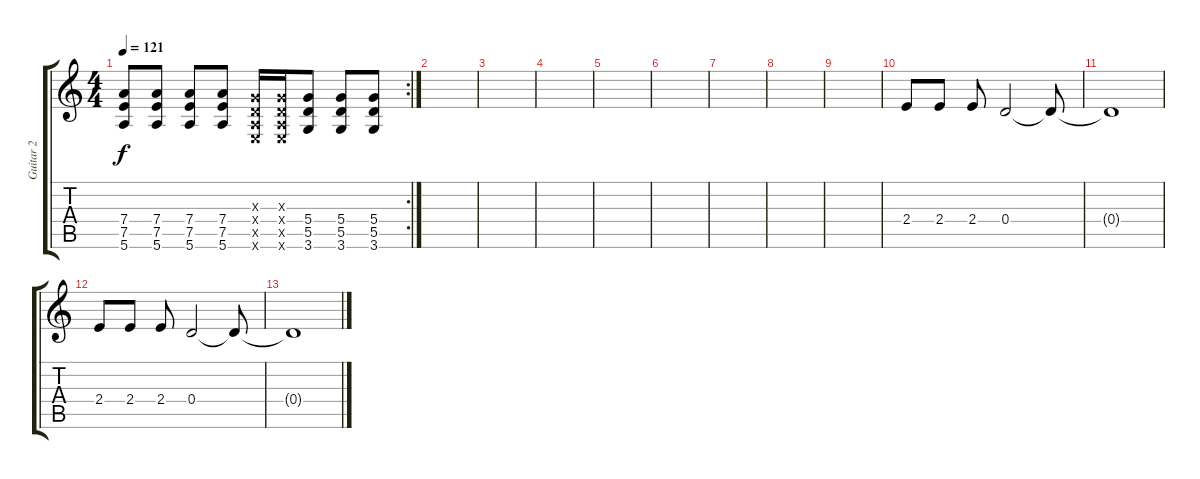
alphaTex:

\track ("Guitar 2" "Guitar 2") {instrument acousticguitarsteel}
\staff {score tabs}
\tuning (E4 B3 G3 D3 A2 E2) {hide}
\rc 2
\ts (4 4)
\tempo 121
\clef g2
\ks c
(7.4 7.5 5.6).8{dy f} (7.4 7.5 5.6).8 (7.4 7.5 5.6).8 (7.4 7.5 5.6).8 (0.3{x} 0.4{x} 0.5{x} 0.6{x}).16 (0.3{x} 0.4{x} 0.5{x} 0.6{x}).16 (5.4 5.5 3.6).8 (5.4 5.5 3.6).8 (5.4 5.5 3.6).8 |
|
|
|
|
|
|
|
|
2.4.8 2.4.8 2.4.8 0.4.2 0.4{t}.8 |
0.4{t}.1 |
2.4.8 2.4.8 2.4.8 0.4.2 0.4{t}.8 |
0.4{t}.1
